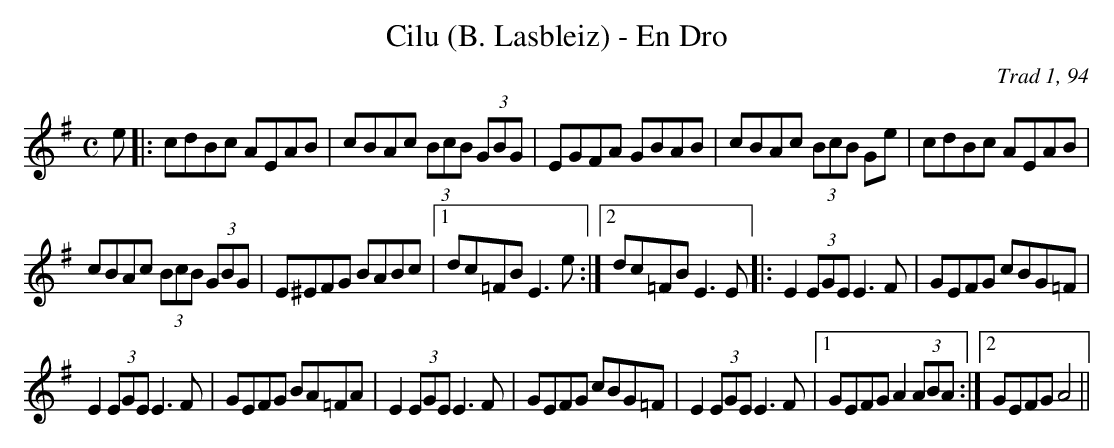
X:1
T:Cilu (B. Lasbleiz) - En Dro
C:Trad 1, 94
M:C
L:1/8
K:G
e|:cdBc AEAB|cBAc (3BcB (3GBG|EGFA GBAB|\
cBAc (3BcB Ge|cdBc AEAB|
cBAc (3BcB (3GBG|E^EFG BABc|1 dc=FB E3e:|2 dc=FB E3E\
|:E2 (3EGE E3F|GEFG cBG=F|
E2 (3EGE E3F|GEFG BA=FA|E2 (3EGE E3F|GEFG cBG=F|\
E2 (3EGE E3F|1 GEFG A2 (3ABA:|2 GEFG A4||
